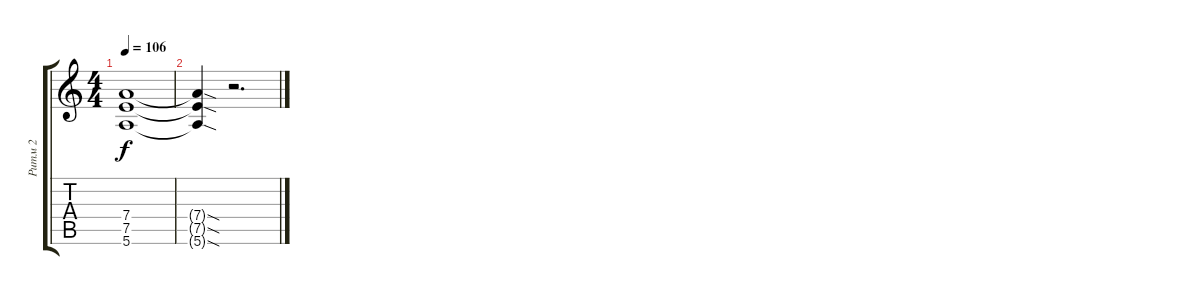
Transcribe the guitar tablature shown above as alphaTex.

\track ("Ритм 2" "Ритм 2") {instrument distortionguitar}
\staff {score tabs}
\tuning (E4 B3 G3 D3 A2 E2) {hide}
\ts (4 4)
\tempo 106
\clef g2
\ks c
(7.4 7.5 5.6).1{dy f} |
(7.4{sod t} 7.5{sod t} 5.6{sod t}).4 r.2{d}
